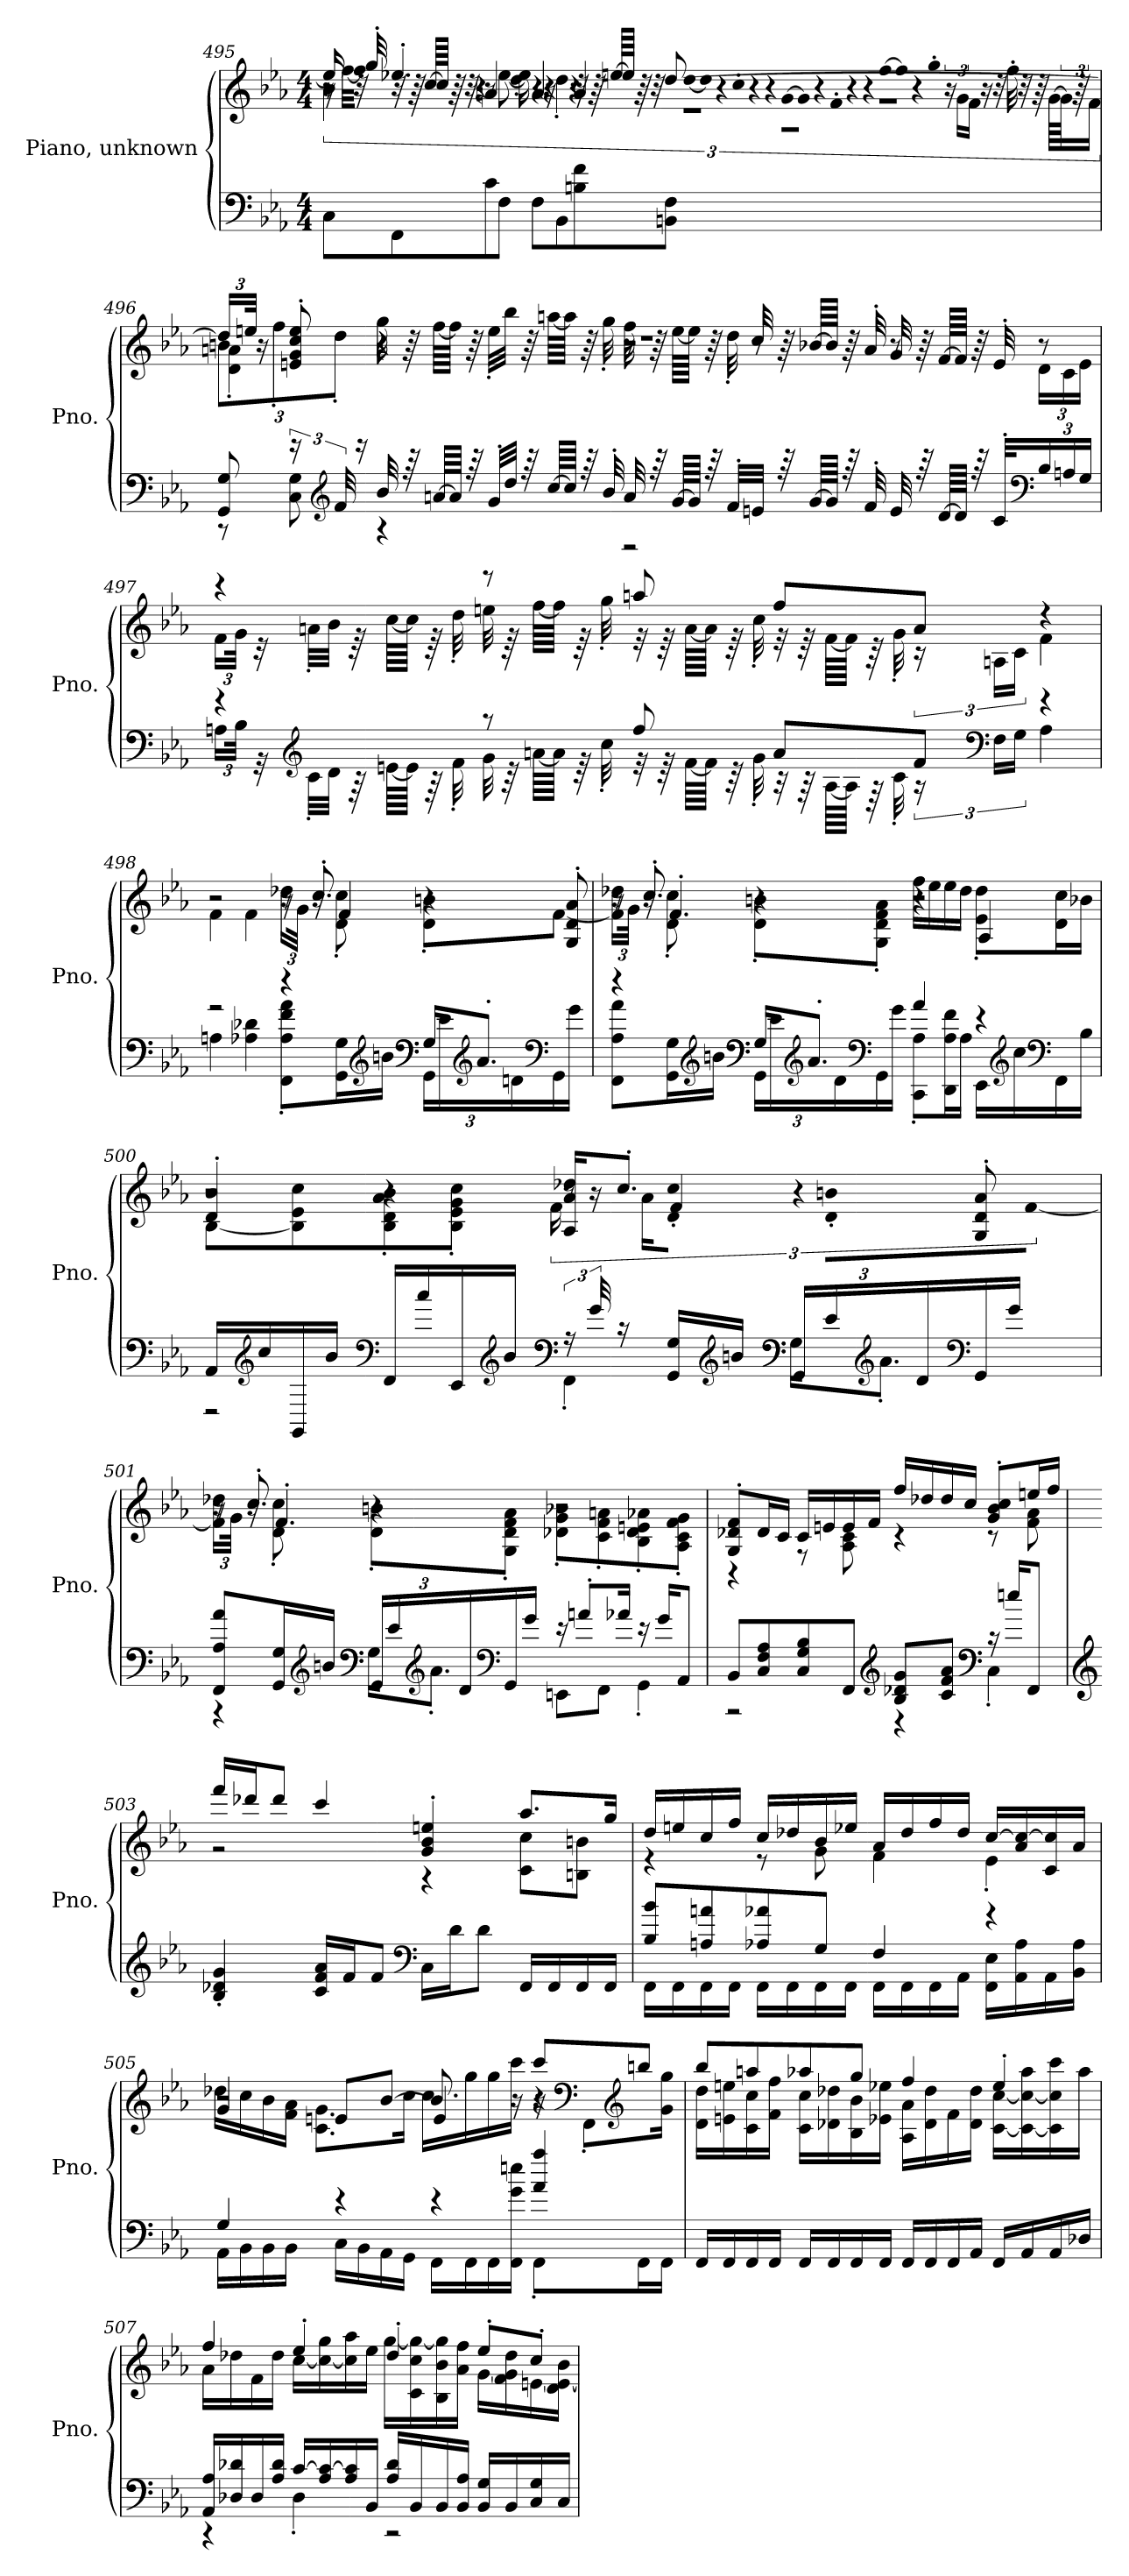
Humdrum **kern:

**kern	**kern
*part1	*part1
*staff2	*staff1
*I"Piano, unknown	*
*I'Pno.	*
!!LO:PB:g=z
*clefF4	*clefG2
*k[b-e-a-]	*k[b-e-a-]
*M4/4	*M4/4
=495	=495
*	*^
*	*	*^
*	*	*	*^
8C\L	8r	24r	16ee/]	4b-\
.	.	[48ff\KKL	.	.
.	.	8ff\J]	32r	.
.	.	.	32gg'/	.
8FF\	4.ee-X'/	.	32r	.
.	.	.	64r	.
.	.	.	[64cc/LLLL	.
.	.	32r	64cc/JJJJ]	.
.	.	.	64r	.
.	.	32dd'\	32r	.
8c\	.	32r	4an/	8r
.	.	64r	.	.
.	.	[64dd\LLLL	.	.
.	.	64dd\JJJJ]	.	.
.	.	64r	.	.
.	.	32cc'\	.	.
8F\J	.	32r	.	[8ee-\
.	.	64r	.	.
.	.	[64g\LLLL	.	.
.	.	64g\JJJJ]	.	.
.	.	64r	.	.
.	.	32f'\	.	.
8F\L	4r	32r	4a/	16ee-\]
.	.	64r	.	.
.	.	[64ff\LLLL	.	.
.	.	64ff\JJJJ]	.	16r
.	.	64r	.	.
.	.	32gg'\	.	.
8BB-\	.	24r	.	4.dd'\
.	.	24g\LL	.	.
.	.	24f\JJ	.	.
8Bn\ 8f\	4a/	16r	32r	.
.	.	.	64r	.
.	.	.	[64een/LLLL	.
.	.	32r	64ee/JJJJ]	.
.	.	.	64r	.
.	.	32ff'\	32r	.
8BBn\ 8F\J	.	32r	[8dd/	.
.	.	64r	.	.
.	.	[64g\LLLL	.	.
.	.	96g\JJJJ]	.	.
.	.	96r	.	.
.	.	24f\	.	.
!!LO:LB:g=z	!!	!!	!!
=496	=496	=496	=496	=496
*^	*	*	*	*
*	*	*	*Xbrackettup	*	*
8GG/ 8G/	8r	1r	12bn\L	24dd/LL]	4d\' 4an\'
.	.	.	.	48een/JJk	.
.	.	.	.	16r	.
.	.	.	12ff'\	.	.
24r	8C\ 8G\	.	.	8en/' 8g/' 8cc/' 8ee/'	.
*clefG2	*	*	*	*	*
48f/	.	.	12dd'\J	.	.
16r	.	.	.	.	.
32b-/	4r	.	32gg\	4r	4r
64r	.	.	64r	.	.
[64an/LLLL	.	.	[64ff\LLLL	.	.
64a/JJJJ]	.	.	64ff\JJJJ]	.	.
64r	.	.	64r	.	.
32g'/LLL	.	.	32ee'\LLL	.	.
32dd/JJJ	.	.	32bb-\JJJ	.	.
64r	.	.	64r	.	.
[64cc/LLLL	.	.	[64aan\LLLL	.	.
64cc/JJJJ]	.	.	64aa\JJJJ]	.	.
64r	.	.	64r	.	.
32b-'/	.	.	32gg'\	.	.
32a/	2r	.	32ff\	8r	2r
64r	.	.	64r	.	.
[64g/LLLL	.	.	[64ee\LLLL	.	.
64g/JJJJ]	.	.	64ee\JJJJ]	.	.
64r	.	.	64r	.	.
32f'/LLL	.	.	32dd'\	.	.
32en/JJJ	.	.	8r	32cc/	.
64r	.	.	.	64r	.
[64g/LLLL	.	.	.	[64b-X/LLLL	.
64g/JJJJ]	.	.	.	64b-/JJJJ]	.
64r	.	.	.	64r	.
32f'/	.	.	.	32a'/	.
32e/	.	.	8r	32g/	.
64r	.	.	.	64r	.
[64d/LLLL	.	.	.	[64f/LLLL	.
64d/JJJJ]	.	.	.	64f/JJJJ]	.
64r	.	.	.	64r	.
32c'/KLL	.	.	.	32e'/	.
*clefF4	*	*	*	*	*
*Xbrackettup	*	*	*	*	*
24B-/	.	.	24d\LL	8r	.
24An/	.	.	24c\	.	.
24G/JJ	.	.	24e\JJ	.	.
*	*	*	*v	*v	*v
!!LO:LB:g=z
=497	=497	=497	=497
4r	24An\LL	4r	24f\LL
.	48B-\JJk	.	48g\JJk
.	32r	.	32r
*clefG2	*	*	*
.	32c'\LLL	.	32an'\LLL
.	32d\JJJ	.	32b-\JJJ
.	64r	.	64r
.	[64en\LLLL	.	[64cc\LLLL
.	64e\JJJJ]	.	64cc\JJJJ]
.	64r	.	64r
.	32f'\	.	32dd'\
8r	32g\	8r	32een\
.	64r	.	64r
.	[64an\LLLL	.	[64ff\LLLL
.	64a\JJJJ]	.	64ff\JJJJ]
.	64r	.	64r
.	32cc'\	.	32gg'\
8ff/	32r	8aan/	32r
.	64r	.	64r
.	[64f\LLLL	.	[64a\LLLL
.	64f\JJJJ]	.	64a\JJJJ]
.	64r	.	64r
.	32g'\	.	32cc'\
8a/L	32r	8ff/L	32r
.	64r	.	64r
.	[64A\LLLL	.	[64f\LLLL
.	64A\JJJJ]	.	64f\JJJJ]
.	64r	.	64r
.	32c'\	.	32g'\
*	*brackettup	*	*brackettup
8f/J	24r	8a/J	24r
*clefF4	*	*	*
.	24F\LL	.	24An\LL
.	24G\JJ	.	24c\JJ
4r	4A\	4r	4f\
!!LO:LB:g=z
=498	=498	=498	=498
*	*	*	*^
2r	4An\	2r	4f\	2r
.	4A-X\ 4d-X\	.	4f\	.
*	*	*	*Xbrackettup	*
4r	8FF\' 8A-\' 8f\' 8a-\'L	16r	24dd-X\LL	8r
.	.	.	48g\JJk	.
.	.	8.cc'/	16r	.
.	16GG\ 16G\L	.	8d\' 8cc\'	4f/
*clefG2	*	*	*	*
.	16bn\JJ	.	.	.
*clefF4	*	*	*	*
*	*Xbrackettup	*	*	*
16G/KL	24GG\LL	4r	8d\' 8bn\'L	.
.	24e-\	.	.	.
*clefG2	*	*	*	*
8.a-'/J	.	.	.	.
.	24dn\	.	.	.
*clefF4	*	*	*	*
.	16GG\	.	[8f\J	8G/' 8d/' 8a-/'
.	16g\JJ	.	.	.
!!LO:LB:g=z	!!	!!
=499	=499	=499	=499	=499
4r	8FF\ 8A-\ 8a-\L	16r	24f\] 24dd-X\LL	8r
.	.	.	48g\JJk	.
.	.	8.cc'/	16r	.
.	16GG\ 16G\L	.	8d\' 8cc\'	4.f'/
*clefG2	*	*	*	*
.	16bn\JJ	.	.	.
*clefF4	*	*	*	*
16G/KL	24GG\LL	4r	8d\' 8bn\'L	.
.	24e-\	.	.	.
*clefG2	*	*	*	*
8.a-'/J	.	.	.	.
.	24d\	.	.	.
*clefF4	*	*	*	*
.	16GG\	.	8G\' 8d\' 8f\' 8a-\'J	.
.	16g\JJ	.	.	.
4a-/	8CC\' 8A-\'L	2r	16ff\LL	4r
.	.	.	16ee-\	.
.	16DD\ 16A-\ 16f\L	.	16ee-\	.
.	16A-\JJ	.	16dd-\JJ	.
4r	16EE-\LL	.	8e-\' 8dd-\'L	4A-/
*clefG2	*	*	*	*
.	16cc\	.	.	.
*clefF4	*	*	*	*
.	16FF\	.	16d\ 16cc\L	.
.	16B-\JJ	.	16b-X\JJ	.
!!LO:LB:g=z	!!	!!
=500	=500	=500	=500	=500
16AA-/LL	2r	4d/' 4b-/'	[8B-\L	2r
*clefG2	*	*	*	*
16cc/	.	.	.	.
16GG/	.	.	8B-\] 8e-\ 8cc\	.
16b-/JJ	.	.	.	.
*clefF4	*	*	*	*
16FF/LL	.	4r	8B-\' 8d\' 8a-\' 8b-\'	.
16cc/	.	.	.	.
16EE-/	.	.	8B-\' 8e-\' 8g\' 8cc\'J	.
*clefG2	*	*	*	*
16b-/JJ	.	.	.	.
*clefF4	*	*	*	*
*brackettup	*	*	*brackettup	*
24r	4FF'\	16A-/ 16a-/ 16dd-X/KL	24f\	8r
48g/	.	.	24r	.
16r	.	8.cc'/J	.	.
.	.	.	24a-\KL	.
16GG/ 16G/LL	.	.	8d\' 8cc\'J	4f/
*clefG2	*	*	*	*
16bn/JJ	.	.	.	.
*clefF4	*	*	*	*
*Xbrackettup	*	*	*	*
24GG/LL	16G\KL	4r	8d\' 8bn\'L	.
24e-/	.	.	.	.
*clefG2	*	*	*	*
.	8.a-'\J	.	.	.
24d/	.	.	.	.
*clefF4	*	*	*	*
16GG/	.	.	[8f\J	8G/' 8d/' 8a-/'
16g/JJ	.	.	.	.
!!LO:PB:g=z	!!	!!
=501	=501	=501	=501	=501
*	*	*	*Xbrackettup	*
8FF/ 8A-/ 8a-/L	4r	16r	24f\] 24dd-X\LL	8r
.	.	.	48g\JJk	.
.	.	8.cc'/	16r	.
16GG/ 16G/L	.	.	8d\' 8cc\'	4.f'/
*clefG2	*	*	*	*
16bn/JJ	.	.	.	.
*clefF4	*	*	*	*
24GG/LL	16G\KL	4r	8d\' 8bn\'L	.
24e-/	.	.	.	.
*clefG2	*	*	*	*
.	8.a-'\J	.	.	.
24d/	.	.	.	.
*clefF4	*	*	*	*
16GG/	.	.	8G\' 8d\' 8f\' 8a-\'J	.
16g/JJ	.	.	.	.
16r	8EEn\L	2r	8d-X\' 8g\' 8b-X\'L	2r
8an'/L	.	.	.	.
.	8FF\J	.	8c\' 8f\' 8an\'	.
16a-X/Jk	.	.	.	.
16r	4GG'\	.	8B-\' 8d-\' 8en\' 8a-X\'	.
16g/KL	.	.	.	.
8AA-/J	.	.	8A-\' 8c\' 8f\' 8g\'J	.
*	*	*	*v	*v
!!LO:LB:g=z
=502	=502	=502	=502
8BB-/L	2r	8G/' 8d-X/' 8f/'L	4r
8C/ 8F/ 8A-/	.	16d-/L	.
.	.	16c/JJ	.
8C/ 8G/ 8B-/	.	16c/LL	8r
.	.	16en/	.
8FF/J	.	16e/	8A-\ 8c\
.	.	16f/JJ	.
*clefG2	*	*	*
8B-/ 8d-X/ 8g/L	4r	16ff/LL	4r
.	.	16dd-X/	.
8c/ 8f/ 8a-/J	.	16dd-/	.
.	.	16cc/JJ	.
*clefF4	*	*	*
16r	4C'\	8g/' 8b-/' 8cc/'L	8r
16een/KL	.	.	.
8FF/J	.	16een/L	8f\ 8a-\
.	.	16ff/JJ	.
*v	*v	*	*
=503	=503	=503
*clefG2	*	*
4B-/' 4d-X/' 4g/'	16fff/LL	2r
.	16ddd-X/J	.
.	8ddd-/J	.
16c/ 16f/ 16a-/LL	4ccc/	.
16f/J	.	.
8f/J	.	.
*clefF4	*	*
16C\LL	4g/' 4b-/' 4een/'	4r
16d-\J	.	.
8d-\J	.	.
16FF/LL	8.aa-/L	8c\ 8cc\L
16FF/	.	.
16FF/	.	8Bn\ 8bn\J
16FF/JJ	16gg/Jk	.
!!LO:LB:g=z	!!
=504	=504	=504
*^	*	*
8B-/ 8b-/L	16FF\LL	16dd/LL	4r
.	16FF\	16een/	.
8An/ 8an/	16FF\	16cc/	.
.	16FF\JJ	16ff/JJ	.
8A-X/ 8a-X/	16FF\LL	16cc/LL	8r
.	16FF\	16dd-X/	.
8G/J	16FF\	16b-/	8g\
.	16FF\JJ	16ee-X/JJ	.
4F/	16FF\LL	16a-/LL	4f\
.	16FF\	16dd-/	.
.	16FF\	16ff/	.
.	16AA-\JJ	16dd-/JJ	.
4r	16FF\ 16E-\LL	[16cc/LL	4e-'\
.	16AA-\ 16A-\	16a-/ 16cc/_	.
.	16AA-\	16c/ 16cc/]	.
.	16BB-\ 16A-\JJ	16a-/JJ	.
=505	=505	=505	=505
*	*	*	*^
4G/	16AA-\LL	4g/	16dd-X\LL	2r
.	16BB-\	.	16cc\	.
.	16BB-\	.	16b-\	.
.	16BB-\JJ	.	16f\ 16a-\JJ	.
4r	16C\LL	8en/L	8.c\ 8.g\L	.
.	16BB-\	.	.	.
.	16AA-\	[8b-/J	.	.
.	16GG\JJ	.	16cc\Jk	.
4r	16FF\LL	8.b-/]	16cc\LL	4e/
.	16FF\	.	16gg\	.
.	16FF\	.	16gg\	.
.	16FF\ 16g\ 16een\JJ	16r	16ccc\JJ	.
4a-/ 4aa-/	8FF'\L	8ccc/L	16r	4r
*	*	*clefF4	*	*
.	.	.	8FF'\L	.
*	*	*clefG2	*	*
.	16FF\L	8bbn/J	.	.
.	16FF\JJ	.	16g\ 16gg\Jk	.
*v	*v	*	*	*
*	*	*v	*v
!!LO:LB:g=z
=506	=506	=506
16FF/LL	8bb-/L	16d\ 16dd\LL
16FF/	.	16en\ 16een\
16FF/	8aan/	16c\ 16cc\
16FF/JJ	.	16f\ 16ff\JJ
16FF/LL	8aa-X/	16c\ 16cc\LL
16FF/	.	16d-X\ 16dd-X\
16FF/	8gg/J	16B-\ 16b-\
16FF/JJ	.	16e-X\ 16ee-X\JJ
16FF/LL	4ff/	16A-\ 16a-\LL
16FF/	.	16d-\ 16dd-\
16FF/	.	16f\
16AA-/JJ	.	16d-\ 16dd-\JJ
16FF/LL	4ee-'/	[16c\ [16cc\LL
16AA-/	.	16c\_ 16cc\_ 16aa-\
16AA-/	.	16c\] 16cc\] 16ccc\
16D-X/JJ	.	16aa-\JJ
=507	=507	=507
*^	*	*
16AA-/ 16A-/LL	4r	4ff/	16a-\LL
16D-X/ 16d-X/	.	.	16dd-X\
16D-/	.	.	16f\
16A-/ 16d-/JJ	.	.	16dd-\JJ
[16c/LL	4D-'\	4ee-'/	[16cc\LL
16A-/ 16c/_	.	.	16cc\_ 16gg\
16A-/ 16c/]	.	.	16cc\] 16aa-\
16BB-/JJ	.	.	16ee-\JJ
16A-/ 16d-/LL	2r	4dd-'/	[16gg\LL
16BB-/	.	.	16c\ 16cc\ 16gg\_
16BB-/	.	.	16B-\ 16b-\ 16gg\]
16BB-/ 16A-/JJ	.	.	16a-\ 16ff\JJ
16BB-/ 16G/LL	.	8ee-'/L	[16g\LL
16BB-/	.	.	16f\ 16g\] 16dd-\
16C/ 16G/	.	8cc'/J	[16en\
16C/JJ	.	.	16d\ 16e\_ 16b-\JJ
*v	*v	*	*
*	*v	*v
=	=
*-	*-
